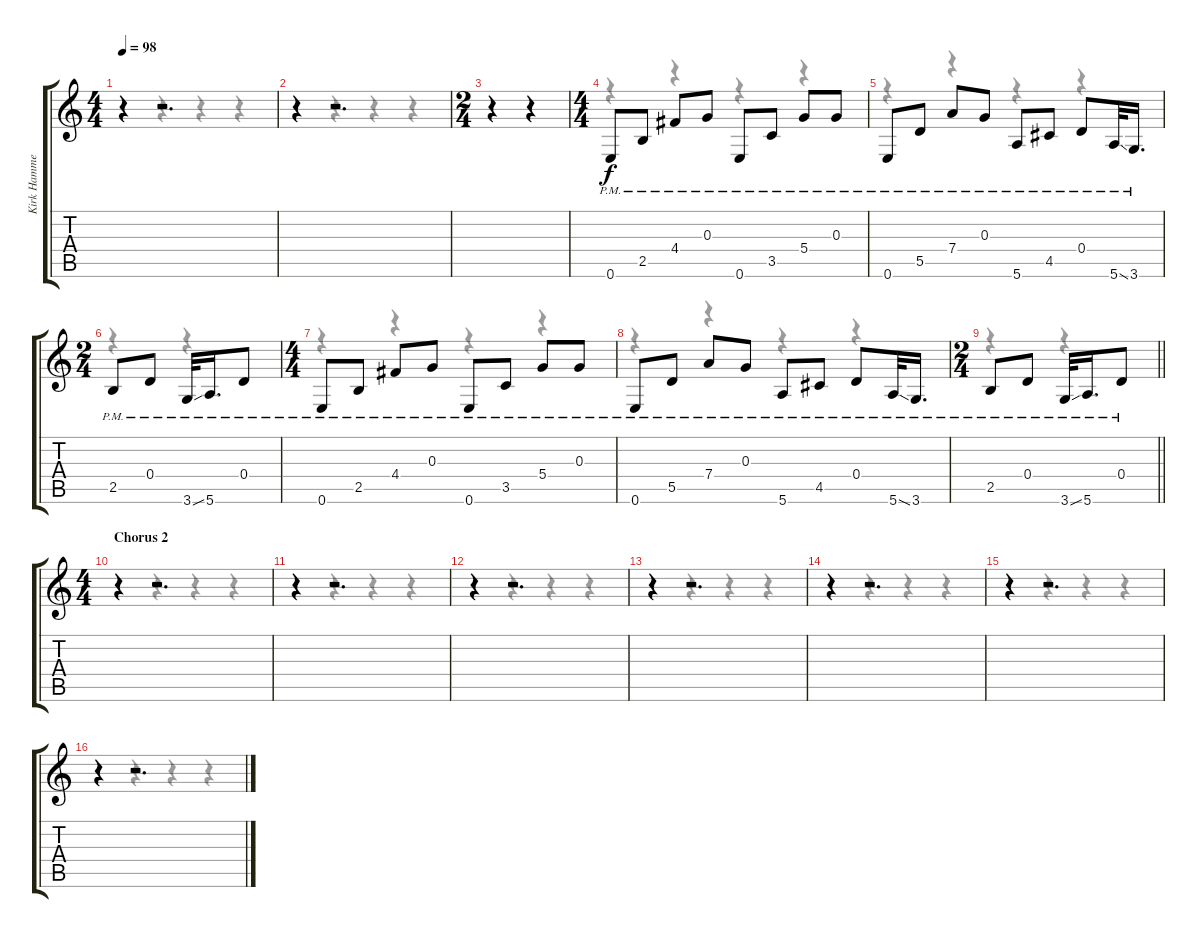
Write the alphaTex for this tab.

\track ("Kirk Hammett Harmony" "Kirk Hamme") {instrument distortionguitar}
\staff {score tabs}
\tuning (E4 B3 G3 D3 A2 E2) {hide}
\voice
\ts (4 4)
\tempo 98
\clef g2
\ks c
r.4{dy mp} r.2{d} |
r.4 r.2{d} |
\ts (2 4)
r.4 r.4 |
\ts (4 4)
0.6{pm}.8{dy f} 2.5{pm}.8 4.4{pm}.8 0.3{pm}.8 0.6{pm}.8 3.5{pm}.8 5.4{pm}.8 0.3{pm}.8 |
0.6{pm}.8 5.5{pm}.8 7.4{pm}.8 0.3{pm}.8 5.6{pm}.8 4.5{pm}.8 0.4{pm}.8 5.6{ss pm}.32 3.6{pm}.16{d} |
\ts (2 4)
2.5{pm}.8 0.4{pm}.8 3.6{ss pm}.32 5.6{pm}.16{d} 0.4{pm}.8 |
\ts (4 4)
0.6{pm}.8 2.5{pm}.8 4.4{pm}.8 0.3{pm}.8 0.6{pm}.8 3.5{pm}.8 5.4{pm}.8 0.3{pm}.8 |
0.6{pm}.8 5.5{pm}.8 7.4{pm}.8 0.3{pm}.8 5.6{pm}.8 4.5{pm}.8 0.4{pm}.8 5.6{ss pm}.32 3.6{pm}.16{d} |
\ts (2 4)
\barLineRight lightlight
2.5{pm}.8 0.4{pm}.8 3.6{ss pm}.32 5.6{pm}.16{d} 0.4{pm}.8 |
\ts (4 4)
\section ("" "Chorus 2")
r.4 r.2{d} |
r.4 r.2{d} |
r.4 r.2{d} |
r.4 r.2{d} |
r.4 r.2{d} |
r.4 r.2{d} |
r.4 r.2{d}
\voice
\clef g2
\ottava regular
\simile none
\ks c
r.4{dy f} r.4 r.4 r.4 |
r.4 r.4 r.4 r.4 |
r.4 r.4 |
r.4 r.4 r.4 r.4 |
r.4 r.4 r.4 r.4 |
r.4 r.4 |
r.4 r.4 r.4 r.4 |
r.4 r.4 r.4 r.4 |
\barLineRight lightlight
r.4 r.4 |
r.4 r.4 r.4 r.4 |
r.4 r.4 r.4 r.4 |
r.4 r.4 r.4 r.4 |
r.4 r.4 r.4 r.4 |
r.4 r.4 r.4 r.4 |
r.4 r.4 r.4 r.4 |
r.4 r.4 r.4 r.4
